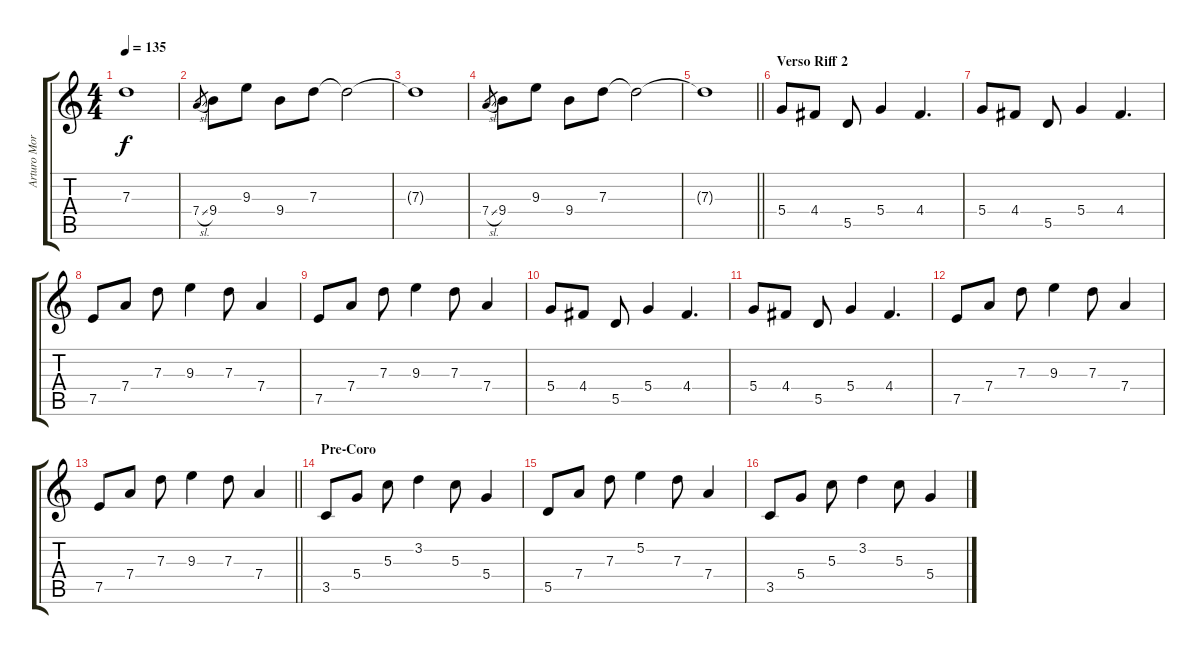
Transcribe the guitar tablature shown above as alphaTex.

\track ("Arturo Morras" "Arturo Mor") {instrument overdrivenguitar}
\staff {score tabs}
\tuning (E4 B3 G3 D3 A2 E2) {hide}
\ts (4 4)
\tempo 135
\clef g2
\ks c
7.3{t}.1{dy f} |
7.4{sl}.8{gr} 9.4.8 9.3.8 9.4.8 7.3.8 7.3{t}.2 |
7.3{t}.1 |
7.4{sl}.8{gr} 9.4.8 9.3.8 9.4.8 7.3.8 7.3{t}.2 |
\barLineRight lightlight
7.3{t}.1 |
\section ("" "Verso Riff 2")
5.4.8{instrument overdrivenguitar} 4.4.8 5.5.8 5.4.4 4.4.4{d} |
5.4.8 4.4.8 5.5.8 5.4.4 4.4.4{d} |
7.5.8 7.4.8 7.3.8 9.3.4 7.3.8 7.4.4 |
7.5.8 7.4.8 7.3.8 9.3.4 7.3.8 7.4.4 |
5.4.8 4.4.8 5.5.8 5.4.4 4.4.4{d} |
5.4.8 4.4.8 5.5.8 5.4.4 4.4.4{d} |
7.5.8 7.4.8 7.3.8 9.3.4 7.3.8 7.4.4 |
\barLineRight lightlight
7.5.8 7.4.8 7.3.8 9.3.4 7.3.8 7.4.4 |
\section ("" "Pre-Coro")
3.5.8 5.4.8 5.3.8 3.2.4 5.3.8 5.4.4 |
5.5.8 7.4.8 7.3.8 5.2.4 7.3.8 7.4.4 |
3.5.8 5.4.8 5.3.8 3.2.4 5.3.8 5.4.4
